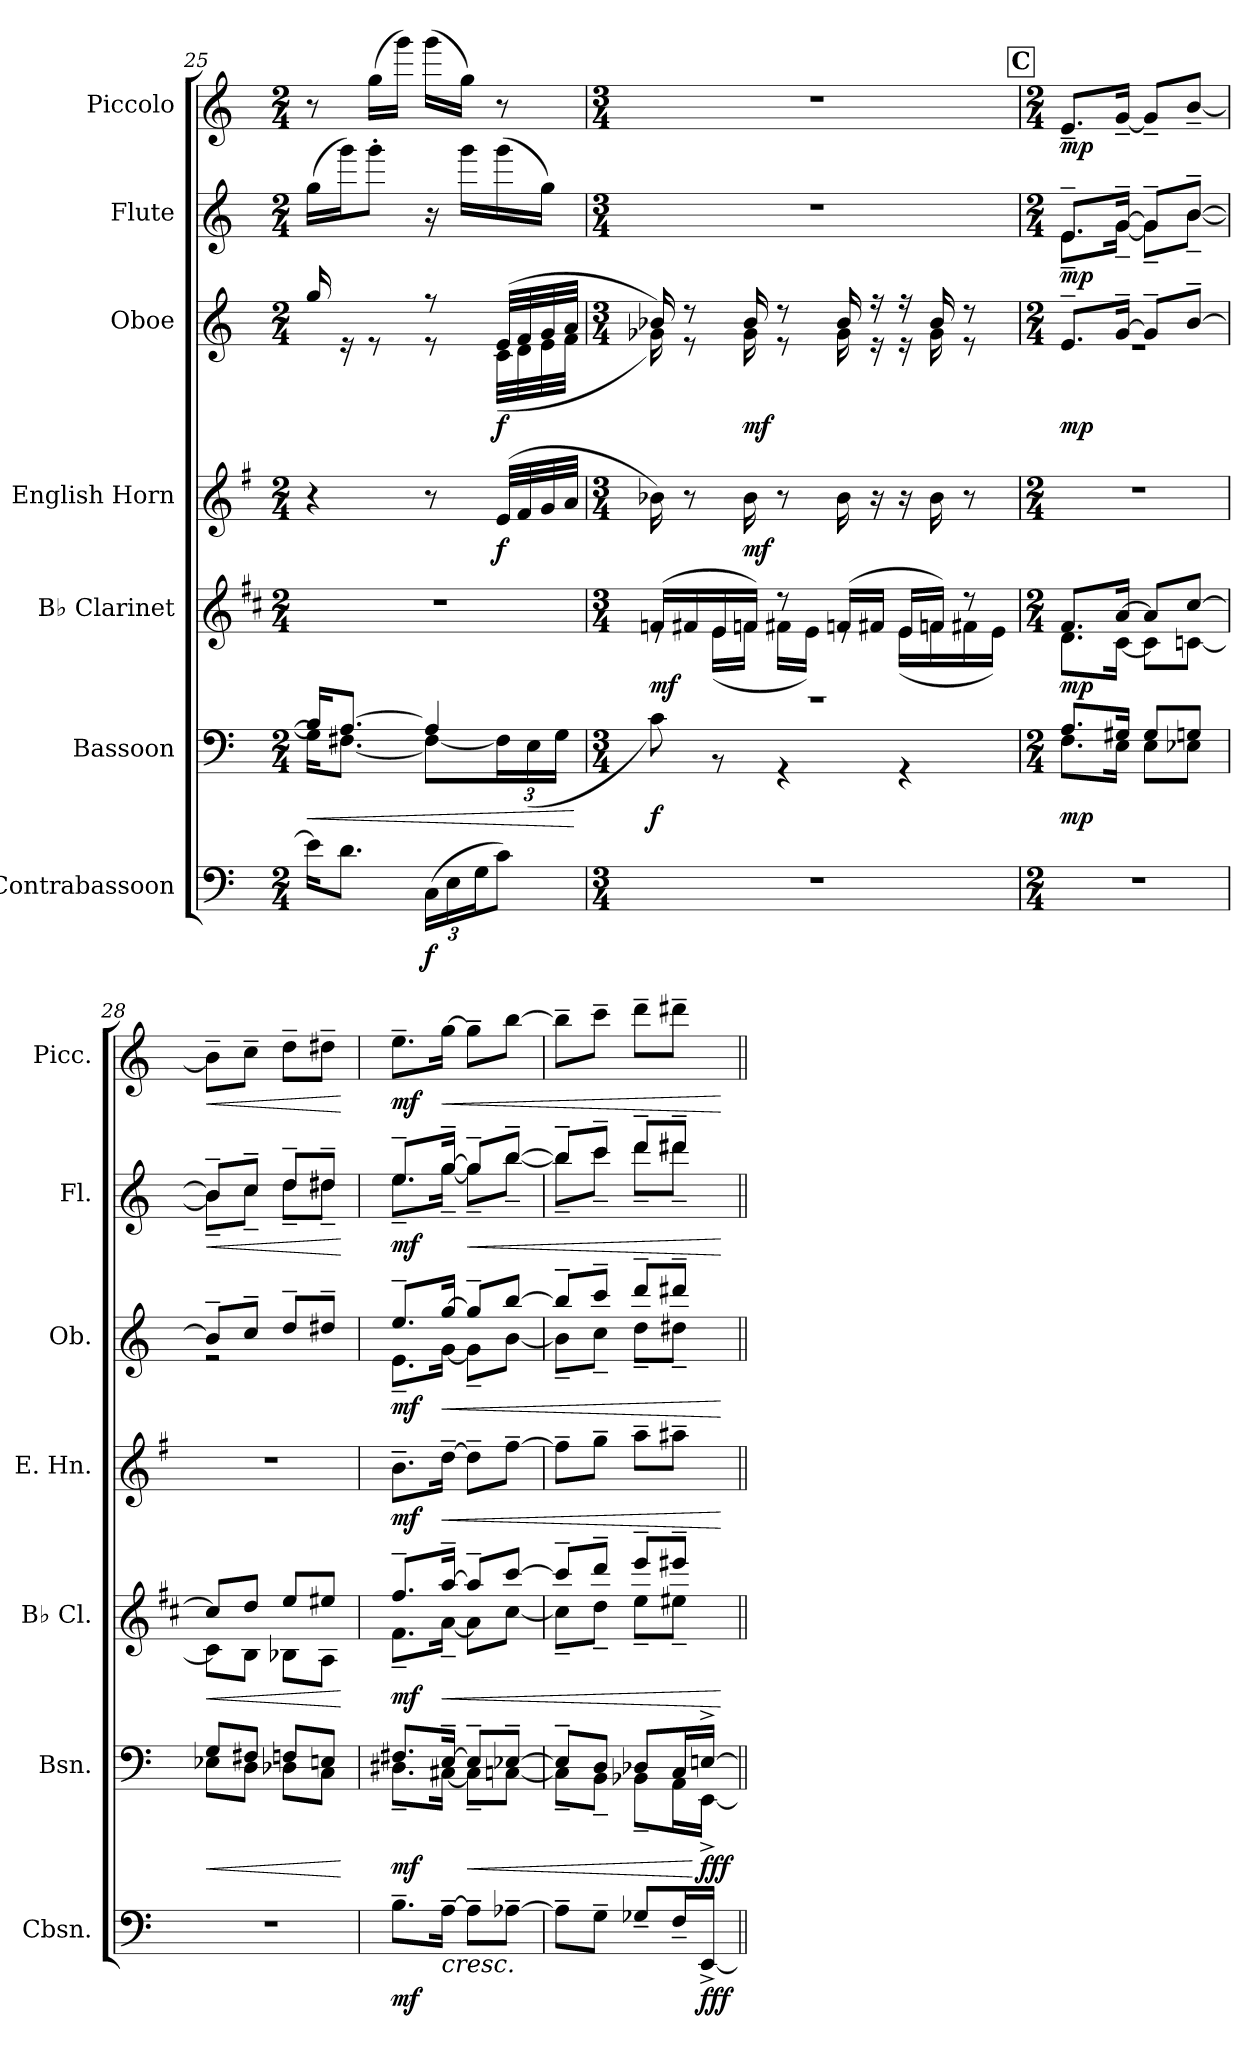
**kern	**dynam	**kern	**dynam	**kern	**dynam	**kern	**dynam	**kern	**dynam	**kern	**dynam	**kern	**dynam
*part7	*part7	*part6	*part6	*part5	*part5	*part4	*part4	*part3	*part3	*part2	*part2	*part1	*part1
*staff7	*staff7	*staff6	*staff6	*staff5	*staff5	*staff4	*staff4	*staff3	*staff3	*staff2	*staff2	*staff1	*staff1
*I"Contrabassoon	*	*I"Bassoon	*	*I"B♭ Clarinet	*	*I"English Horn	*	*I"Oboe	*	*I"Flute	*	*I"Piccolo	*
*I'Cbsn.	*	*I'Bsn.	*	*I'B♭ Cl.	*	*I'E. Hn.	*	*I'Ob.	*	*I'Fl.	*	*I'Picc.	*
*clefF4	*	*clefF4	*	*clefG2	*	*clefG2	*	*clefG2	*	*clefG2	*	*clefG2	*
*ITrd7c12	*	*	*	*ITrd1c2	*	*ITrd4c7	*	*	*	*	*	*ITrd-7c-12	*
*k[]	*	*k[]	*	*k[]	*	*k[]	*	*k[]	*	*k[]	*	*k[]	*
*M2/4	*	*M2/4	*	*M2/4	*	*M2/4	*	*M2/4	*	*M2/4	*	*M2/4	*
=25	=25	=25	=25	=25	=25	=25	=25	=25	=25	=25	=25	=25	=25
!	!	!	!LO:HP:b	!	!	!	!	!	!	!	!	!	!
*	*	*^	*	*	*	*	*	*^	*	*	*	*	*
16E-\KL]	.	16B-/KL]	16G\KL]	<	2r	.	4r	.	16gg/	4ryy	.	(16gg\LL	.	8r	.
8.D\J	.	[8.A/J	[8.F#X\J	.	.	.	.	.	16re	.	.	16ggg\J)	.	.	.
.	.	.	.	.	.	.	.	.	8re	.	.	8ggg'\J	.	(16ggg\LL	.
.	.	.	.	.	.	.	.	.	.	.	.	.	.	16gggg\JJ)	.
*Xbrackettup	*	*	*	*	*	*	*	*	*	*	*	*	*	*	*
!	!LO:DY:b	!	!	!	!	!	!	!	!	!	!	!	!	!	!
(24CC\LL	f	4A/]	8F#\L_	.	.	.	8r	.	8re	8rff	.	16r	.	(16gggg\LL	.
24EE\	.	.	.	.	.	.	.	.	.	.	.	.	.	.	.
.	.	.	.	.	.	.	.	.	.	.	.	16ggg\LL	.	16ggg\JJ)	.
24GG\J	.	.	.	.	.	.	.	.	.	.	.	.	.	.	.
*	*	*	*Xbrackettup	*	*	*	*	*	*	*	*	*	*	*	*
!	!	!	!	!	!	!	!	!LO:DY:b	!	!	!LO:DY:b	!	!	!	!
8C\J)	.	.	24F#\L]	.	.	.	(32A/LLL	f	(32e/LLL	(32c\LLL	f	(16ggg\	.	8r	.
.	.	.	.	.	.	.	32B/	.	32f/	32d\	.	.	.	.	.
.	.	.	(24E\	.	.	.	.	.	.	.	.	.	.	.	.
.	.	.	.	.	.	.	32c/	.	32g/	32e\	.	16gg\JJ)	.	.	.
.	.	.	24G\JJ	.	.	.	.	.	.	.	.	.	.	.	.
.	.	.	.	.	.	.	32d/JJJ	.	32a/JJJ	32f\JJJ	.	.	.	.	.
*	*	*v	*v	*	*	*	*	*	*v	*v	*	*	*	*	*
.	.	.	[	.	.	.	.	.	.	.	.	.	.
=26	=26	=26	=26	=26	=26	=26	=26	=26	=26	=26	=26	=26	=26
*M3/4	*	*M3/4	*	*M3/4	*	*M3/4	*	*M3/4	*	*M3/4	*	*M3/4	*
*	*	*^	*	*^	*	*	*	*^	*	*	*	*	*
!	!	!	!	!LO:DY:b	!	!	!LO:DY:b	!	!	!	!	!	!	!	!	!
2.r	.	2.r	8c\)	f	(16e-X/LL	8re	mf	16e-X\)	.	16b-X/)	16g-X\)	.	2.r	.	2.r	.
.	.	.	.	.	16en/	.	.	8r	.	8r	8r	.	.	.	.	.
.	.	.	8r	.	16d/	(16d\LL	.	.	.	.	.	.	.	.	.	.
!	!	!	!	!	!	!	!	!	!LO:DY:b	!	!	!LO:DY:b	!	!	!	!
.	.	.	.	.	16e-X/JJ)	16e-\JJ	.	16e-\	mf	16b-/	16g-\	mf	.	.	.	.
.	.	.	4r	.	8r	16en\LL	.	8r	.	8r	8r	.	.	.	.	.
.	.	.	.	.	.	16d\JJ)	.	.	.	.	.	.	.	.	.	.
.	.	.	.	.	(16e-X/LL	8re	.	16e-\	.	16b-/	16g-\	.	.	.	.	.
.	.	.	.	.	16en/JJ	.	.	16r	.	16r	16r	.	.	.	.	.
.	.	.	4r	.	16d/LL	(16d\LL	.	16r	.	16r	16r	.	.	.	.	.
.	.	.	.	.	16e-X/JJ)	16e-\	.	16e-\	.	16b-/	16g-\	.	.	.	.	.
.	.	.	.	.	8r	16en\	.	8r	.	8r	8r	.	.	.	.	.
.	.	.	.	.	.	16d\JJ)	.	.	.	.	.	.	.	.	.	.
!!LO:REH:place=s1:a:B:fs=14:t=C
=27	=27	=27	=27	=27	=27	=27	=27	=27	=27	=27	=27	=27	=27	=27	=27	=27
*M2/4	*	*M2/4	*	*	*M2/4	*	*	*M2/4	*	*M2/4	*	*	*M2/4	*	*M2/4	*
*	*	*	*	*	*	*	*	*	*	*	*	*	*^	*	*	*
!	!	!	!	!LO:DY:b	!	!	!LO:DY:b	!	!	!	!	!LO:DY:b	!	!	!LO:DY:b	!	!LO:DY:b
2r	.	8.A/L	8.F\L	mp	8.e/L	8.c\L	mp	2r	.	8.e~/L	2re	mp	8.e~/L	8.e~\L	mp	8.ee~/L	mp
.	.	16G#X/Jk	16E\Jk	.	[16g/Jk	[16B\Jk	.	.	.	[16g~/Jk	.	.	[16g~/Jk	[16g~\Jk	.	[16gg~/Jk	.
.	.	8G#/L	8E\L	.	8g/L]	8B\L]	.	.	.	8g~/L]	.	.	8g~/L]	8g~\L]	.	8gg~/L]	.
.	.	8Gn/J	8E-X\J	.	[8b/J	[8B-X\J	.	.	.	[8b~/J	.	.	[8b~/J	[8b~\J	.	[8bb~/J	.
=28	=28	=28	=28	=28	=28	=28	=28	=28	=28	=28	=28	=28	=28	=28	=28	=28	=28
!	!	!	!	!LO:HP:b	!	!	!LO:HP:b	!	!	!	!	!LO:HP:b	!	!	!LO:HP:b	!	!LO:HP:b
2r	.	8G/L	8E-X\L	<	8b/L]	8B-\L]	<	2r	.	8b~/L]	2re	<	8b~/L]	8b~\L]	<	8bb~\L]	<
.	.	8F#X/J	8D\J	.	8cc/J	8A\J	.	.	.	8cc~/J	.	.	8cc~/J	8cc~\J	.	8ccc~\J	.
.	.	8Fn/L	8D-X\L	.	8dd/L	8A-X\L	.	.	.	8dd~/L	.	.	8dd~/L	8dd~\L	.	8ddd~\L	.
.	.	8En/J	8C\J	.	8dd#X/J	8G\J	.	.	.	8dd#X~/J	.	.	8dd#X~/J	8dd#~\J	.	8ddd#X~\J	.
*	*	*v	*v	*	*	*	*	*	*	*v	*v	*	*v	*v	*	*	*
*	*	*	*	*v	*v	*	*	*	*	*	*	*	*	*
.	.	.	[	.	[	.	.	.	[	.	[	.	[
=29	=29	=29	=29	=29	=29	=29	=29	=29	=29	=29	=29	=29	=29
*	*	*^	*	*^	*	*	*	*^	*	*^	*	*	*
!	!LO:DY:b	!	!	!LO:DY:b	!	!	!LO:DY:b	!	!LO:DY:b	!	!	!LO:DY:b	!	!	!LO:DY:b	!	!LO:DY:b
8.BB~\L	mf	8.F#X/L	8.D#X~\L	mf	8.ee~/L	8.e~\L	mf	8.e~\L	mf	8.ee~/L	8.e~\L	mf	8.ee~/L	8.ee~\L	mf	8.eee~\L	mf
!	!LO:HP:b	!	!	!	!	!	!LO:HP:b	!	!LO:HP:b	!	!	!LO:HP:b	!	!	!	!	!LO:HP:b
[16AA~\Jk	<	[16E~/Jk	[16C#X\Jk	.	[16gg~/Jk	[16g~\Jk	<	[16g~\Jk	<	[16gg/Jk	[16g\Jk	<	[16gg~/Jk	[16gg~\Jk	.	[16ggg\Jk	<
!	!	!	!	!LO:HP:b	!	!	!	!	!	!	!	!	!	!	!LO:HP:b	!	!
8AA~\L]	.	8E~/L]	8C#~\L]	<	8gg~/L]	8g\L]	.	8g~\L]	.	8gg~/L]	8g~\L]	.	8gg~/L]	8gg~\L]	<	8ggg~\L]	.
[8AA-X~\J	.	[8E-X~/J	[8Cn\J	.	[8bb/J	[8b\J	.	[8b~\J	.	[8bb/J	[8b\J	.	[8bb~/J	[8bb~\J	.	[8bbb\J	.
!!LO:LB:g=z
=30	=30	=30	=30	=30	=30	=30	=30	=30	=30	=30	=30	=30	=30	=30	=30	=30	=30
8AA-~\L]	.	8E-~/L]	8C~\L]	.	8bb~/L]	8b~\L]	.	8b~\L]	.	8bb~/L]	8b~\L]	.	8bb~/L]	8bb~\L]	.	8bbb~\L]	.
8GG~\J	.	8D/J	8BB~\J	.	8ccc~/J	8cc~\J	.	8cc~\J	.	8ccc~/J	8cc~\J	.	8ccc~/J	8ccc~\J	.	8cccc~\J	.
8GG-X~/L	.	8D-X/L	8BB-X~\L	.	8ddd~/L	8dd~\L	.	8dd~\L	.	8ddd~/L	8dd~\L	.	8ddd~/L	8ddd~\L	.	8dddd~\L	.
16FF~/L	.	16C/L	16AA\L	.	8ddd#X~/J	8dd#X~\J	.	8dd#X~\J	.	8ddd#X~/J	8dd#X~\J	.	8ddd#X~/J	8ddd#~\J	.	8dddd#X~\J	.
!	!LO:DY:b	!	!	!LO:DY:n=1:b	!	!	!	!	!	!	!	!	!	!	!	!	!
[16EEE^/JJ	fff	[16En^/JJ	[16EE^\JJ	[ fff	.	.	.	.	.	.	.	.	.	.	.	.	.
*	*	*v	*v	*	*	*	*	*	*	*v	*v	*	*v	*v	*	*	*
*	*	*	*	*v	*v	*	*	*	*	*	*	*	*	*
.	[	.	.	.	[	.	[	.	[	.	[	.	[
=||	=||	=||	=||	=||	=||	=||	=||	=||	=||	=||	=||	=||	=||
*-	*-	*-	*-	*-	*-	*-	*-	*-	*-	*-	*-	*-	*-
